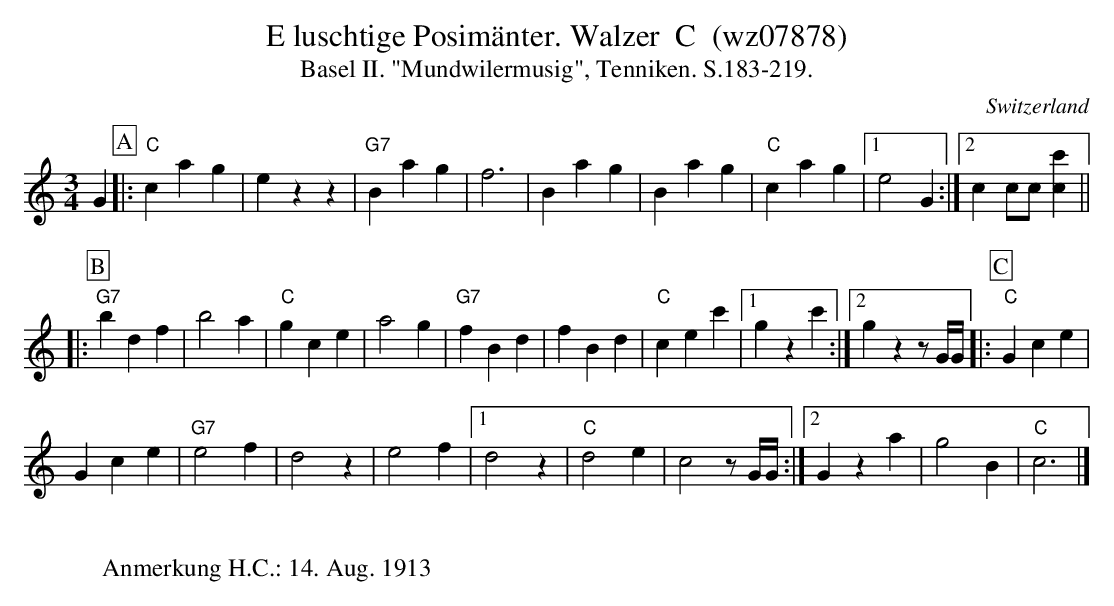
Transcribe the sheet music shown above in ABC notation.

X:1
T:E luschtige Posimänter. Walzer  C  (wz07878)
T: Basel II. "Mundwilermusig", Tenniken. S.183-219.
M:3/4
L:1/4
O:Switzerland
K:C major
G [P:A] |: "C"ca g | ezz | "G7"Bag | f3 | Bag | Bag | "C"cag |1 e2G :|2 c c/c/ [cc'] ||
|: [P:B] "G7"bdf | b2a | "C"gce | a2g | "G7"fBd | fBd | "C"cec' |1 gzc' :|2 gz z/G//G// |:  [P:C] "C"Gce |
Gce | "G7"e2f | d2z | e2f |1 d2z | "C"d2e | c2z/G//G// :|2 Gza | g2B | "C"c3 |]
W:
W:Anmerkung H.C.: 14. Aug. 1913
